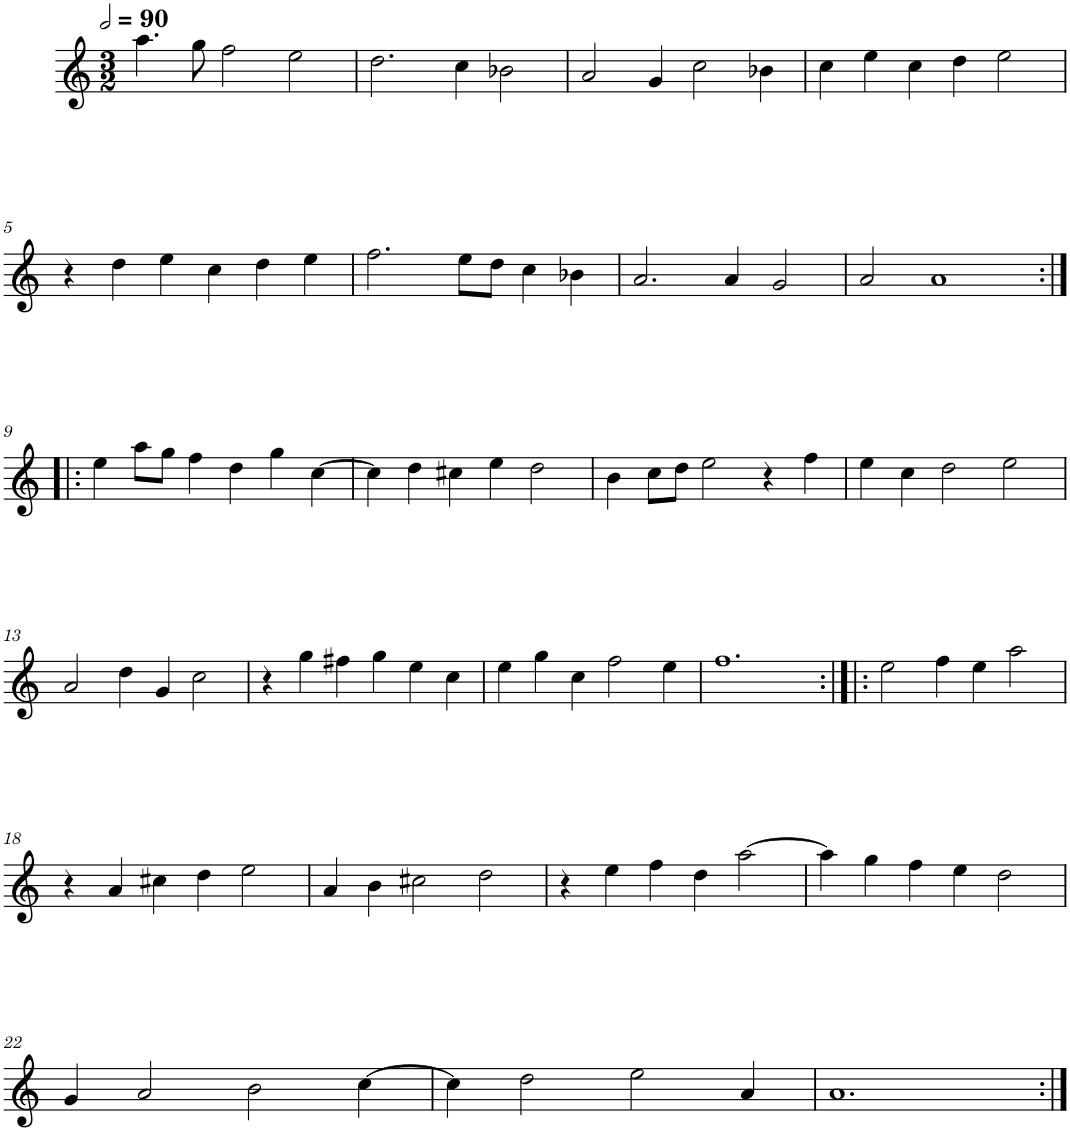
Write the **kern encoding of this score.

**kern
*part1
*staff1
*I"Cinq parties
*clefG2
*k[]
*M3/2
*MM180
=1
4.aa\
8gg\
2ff\
2ee\
=2
2.dd\
4cc\
2b-X\
=3
2a/
4g/
2cc\
4b-X\
=4
4cc\
4ee\
4cc\
4dd\
2ee\
!!LO:LB:g=z
=5
4r
4dd\
4ee\
4cc\
4dd\
4ee\
=6
2.ff\
8ee\L
8dd\J
4cc\
4b-X\
=7
2.a/
4a/
2g/
=8
2a/
1a
!!LO:LB:g=z
=9:|!|:
4ee\
8aa\L
8gg\J
4ff\
4dd\
4gg\
[4cc\
=10
4cc\]
4dd\
4cc#X\
4ee\
2dd\
=11
4b\
8cc\L
8dd\J
2ee\
4r
4ff\
=12
4ee\
4cc\
2dd\
2ee\
!!LO:LB:g=z
=13
2a/
4dd\
4g/
2cc\
=14
4r
4gg\
4ff#X\
4gg\
4ee\
4cc\
=15
4ee\
4gg\
4cc\
2ff\
4ee\
=16
1.ff
=17:|!|:
2ee\
4ff\
4ee\
2aa\
!!LO:LB:g=z
=18
4r
4a/
4cc#X\
4dd\
2ee\
=19
4a/
4b\
2cc#X\
2dd\
=20
4r
4ee\
4ff\
4dd\
[2aa\
=21
4aa\]
4gg\
4ff\
4ee\
2dd\
!!LO:LB:g=z
=22
4g/
2a/
2b\
[4cc\
=23
4cc\]
2dd\
2ee\
4a/
=24
1.a
=:|!
*-
